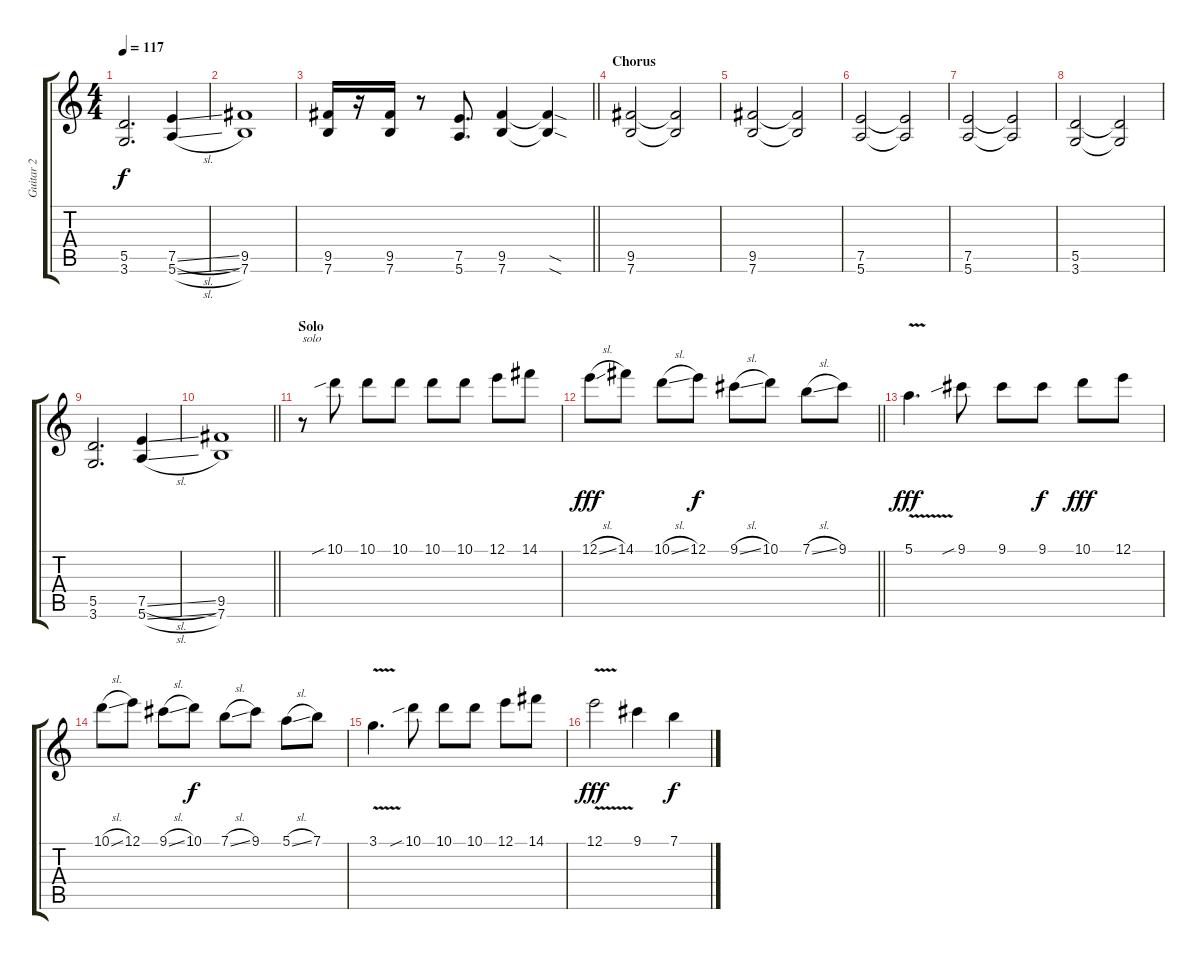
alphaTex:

\track ("Guitar 2" "Guitar 2") {instrument distortionguitar}
\staff {score tabs}
\tuning (E4 B3 G3 D3 A2 E2) {hide}
\ts (4 4)
\tempo 117
\clef g2
\ks c
(5.5 3.6).2{d dy f} (7.5{sl} 5.6{sl}).4 |
(9.5 7.6).1 |
\barLineRight lightlight
(9.5 7.6).16 r.16 (9.5 7.6).16 r.8 (7.5 5.6).8{d} (9.5 7.6).4 (9.5{sod t} 7.6{sod t}).4 |
\section ("" "Chorus")
(9.5 7.6).2 (9.5{t} 7.6{t}).2 |
(9.5 7.6).2 (9.5{t} 7.6{t}).2 |
(7.5 5.6).2 (7.5{t} 5.6{t}).2 |
(7.5 5.6).2 (7.5{t} 5.6{t}).2 |
(5.5 3.6).2 (5.5{t} 3.6{t}).2 |
(5.5 3.6).2{d} (7.5{sl} 5.6{sl}).4 |
\barLineRight lightlight
(9.5 7.6).1 |
\section ("" "Solo")
r.8{txt "solo" volume 16 instrument distortionguitar} 10.1{sib}.8 10.1.8 10.1.8 10.1.8 10.1.8 12.1.8 14.1.8 |
\barLineRight lightlight
12.1{sl}.8{dy fff} 14.1.8 10.1{sl}.8 12.1.8{dy f} 9.1{sl}.8 10.1.8 7.1{sl}.8 9.1.8 |
5.1{v}.4{d dy fff} 9.1{sib}.8 9.1.8 9.1.8{dy f} 10.1.8{dy fff} 12.1.8 |
10.1{sl}.8 12.1.8 9.1{sl}.8 10.1.8{dy f} 7.1{sl}.8 9.1.8 5.1{sl}.8 7.1.8 |
3.1{v}.4{d} 10.1{sib}.8 10.1.8 10.1.8 12.1.8 14.1.8 |
12.1{v}.2{dy fff} 9.1.4 7.1.4{dy f}
